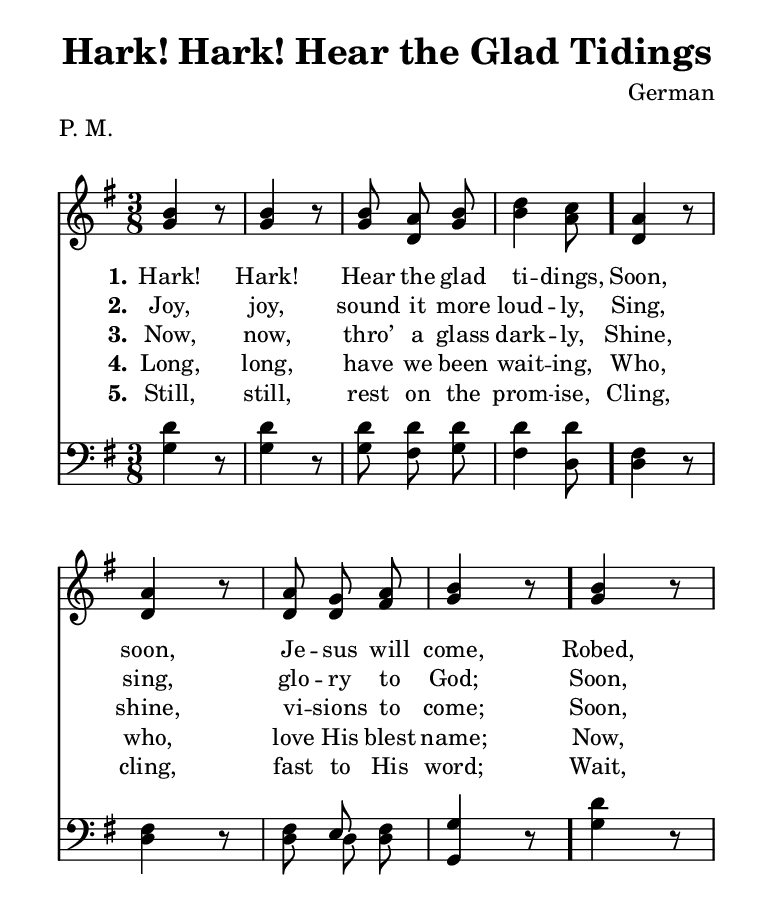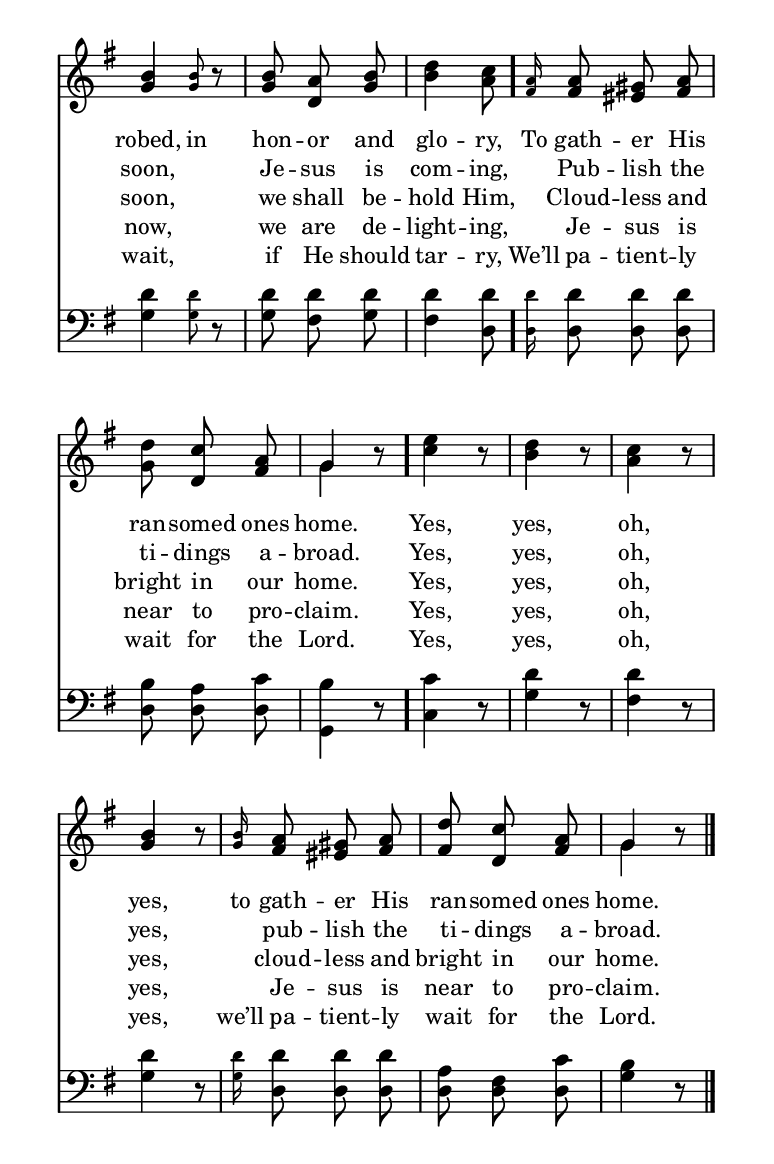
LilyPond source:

\include "common/global.ily"
\paper {
  \include "common/paper.ily"
  ragged-bottom = ##t
  ragged-last-bottom = ##t
  systems-per-page = #(cond (is-eogsized 3) (#t #f))
  page-count = ##f
}

\header{
  %gospel
  hymnnumber = "52"
  title = "Hark! Hark! Hear the Glad Tidings"
  tunename = ""
  meter = "P. M."
  poet = ""
  composer = "German"
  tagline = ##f
}

% for fermata in MIDI
ta = { \tempo 4=70 }
tb = { \tempo 4=35 }

patternAA = { c4 c8 | c4 c8 | c8 c8 c8 | c4 c8 }
patternAB = { c4 c8 | c4 c8 | c8 c8 c8 | c4 c8 }
patternAC = { c4 c8 | c4 \grace c8 c8 | c8 c8 c8 | c4 c8 }
patternBA = { \grace c16 c8 c8 c8 | c8 c8 c8 | c4 c8 }
patternCA = { c4 c8 | c4 c8 | c4 c8 | c4 c8 }

global = {
  \include "common/overrides.ily"
  \override Staff.TimeSignature.style = #'numbered
  \time 3/8
  \override Score.MetronomeMark.transparent = ##t % hide all fermata changes too
  \ta
  \key g \major
  \autoBeamOff
}

notesSoprano = {
\global
\relative c'' {

  \changePitch \patternAA { b r | b r | b a b | d c }
  \changePitch \patternAB { a r | a r | a g a | b r }
  \changePitch \patternAC { b r | b b r | b a b | d c }
  \changePitch \patternBA { a a gis a | d c a | g r }
  \changePitch \patternCA { e' r | d r | c r | b r }
  \changePitch \patternBA { b a gis a | d c a | g r }

  \bar "|."

}
}

notesAlto = {
\global
\relative e' {

  \changePitch \patternAA { g r | g r | g d g | b a }
  \changePitch \patternAB { d, r | d r | d d fis | g r }
  \changePitch \patternAC { g r | g g r | g d g | b a }
  \changePitch \patternBA { fis fis eis fis | g d fis | g r }
  \changePitch \patternCA { c r | b r | a r | g r }
  \changePitch \patternBA { g fis eis fis | fis d fis | g r }

}
}

notesTenor = {
\global
\relative a {

  \changePitch \patternAA { d r | d r | d d d | d d }
  \changePitch \patternAB { fis, r | fis r | fis e fis | g r }
  \changePitch \patternAC { d' r | d \tweak Stem.direction #DOWN d r | d d d | d d }
  \changePitch \patternBA { \tweak Stem.direction #DOWN d d d d | b a c | b r }
  \changePitch \patternCA { c r | d r | d r | d r }
  \changePitch \patternBA { \tweak Stem.direction #DOWN d d d d | a fis c' | b r }

}
}

notesBass = {
\global
\relative f {

  \changePitch \patternAA { g r | g r | g fis g | fis d }
  \changePitch \patternAB { d r | d r | d d d | g, r }
  \changePitch \patternAC { g' r | g \tweak Stem.direction #DOWN g r | g fis g | fis d }
  \changePitch \patternBA { \tweak Stem.direction #DOWN d d d d | d d d | g, r }
  \changePitch \patternCA { c r | g' r | fis r | g r }
  \changePitch \patternBA { \tweak Stem.direction #DOWN g d d d | d d d | g r }

}
}

wordsA = \lyricmode {
\set stanza = "1."

Hark! Hark! Hear the glad ti -- dings, \bar "."
Soon, soon, Je -- sus will come, %{HIDE>%} \set includeGraceNotes = ##t %{<HIDE%} \bar "."
Robed, robed, in hon -- or and glo -- ry, \bar "."
To gath -- er His ran -- somed ones home. \bar "."
Yes, yes, oh, yes, to gath -- er His ran -- somed ones home. %{HIDE>%} \set includeGraceNotes = ##f %{<HIDE%} \bar "."

}

wordsB = \lyricmode {
\set stanza = "2."

Joy, joy, sound it more loud -- ly,
Sing, sing, glo -- ry to God;
Soon, soon, Je -- sus is com -- ing,
Pub -- lish the ti -- dings a -- broad.
Yes, yes, oh, yes, pub -- lish the ti -- dings a -- broad.

}

wordsC = \lyricmode {
\set stanza = "3."

Now, now, thro’ a glass dark -- ly,
Shine, shine, vi -- sions to come;
Soon, soon, we shall be -- hold Him,
Cloud -- less and bright in our home.
Yes, yes, oh, yes, cloud -- less and bright in our home.

}

wordsD = \lyricmode {
\set stanza = "4."

Long, long, have we been wait -- ing,
Who, who, love His blest name;
Now, now, we are de -- light -- ing,
Je -- sus is near to pro -- claim.
Yes, yes, oh, yes, Je -- sus is near to pro -- claim.

}

wordsE = \lyricmode {
\set stanza = "5."

Still, still, rest on the prom -- ise,
Cling, cling, fast to His word;
Wait, wait, if He should %{HIDE>%} \set includeGraceNotes = ##t %{<HIDE%} tar -- ry,
We’ll pa -- tient -- ly wait for the Lord.
Yes, yes, oh, yes, we’ll pa -- tient -- ly wait for the Lord. %{HIDE>%} \set includeGraceNotes = ##f %{<HIDE%}

}

\score {
  \context ChoirStaff <<
    \context Staff = upper <<
      \set Staff.autoBeaming = ##f
      \set ChoirStaff.systemStartDelimiter = #'SystemStartBar
      \set ChoirStaff.printPartCombineTexts = ##f
      \partcombine #'(2 . 9) \notesSoprano \notesAlto
      \context NullVoice = sopranos { \voiceOne << \notesSoprano >> }
      \context Lyrics = one   \lyricsto sopranos \wordsA
      \context Lyrics = two   \lyricsto sopranos \wordsB
      \context Lyrics = three \lyricsto sopranos \wordsC
      \context Lyrics = four  \lyricsto sopranos \wordsD
      \context Lyrics = five  \lyricsto sopranos \wordsE
    >>
    \context Staff = men <<
      \set Staff.autoBeaming = ##f
      \clef bass
      \set ChoirStaff.printPartCombineTexts = ##f
      \partcombine #'(2 . 9) \notesTenor \notesBass
    >>
  >>
  \layout {
    \include "common/layout.ily"
  }
  \midi{
    \include "common/midi.ily"
  }
}

\version "2.19.49"  % necessary for upgrading to future LilyPond versions.

% vi:set et ts=2 sw=2 ai nocindent syntax=lilypond:
